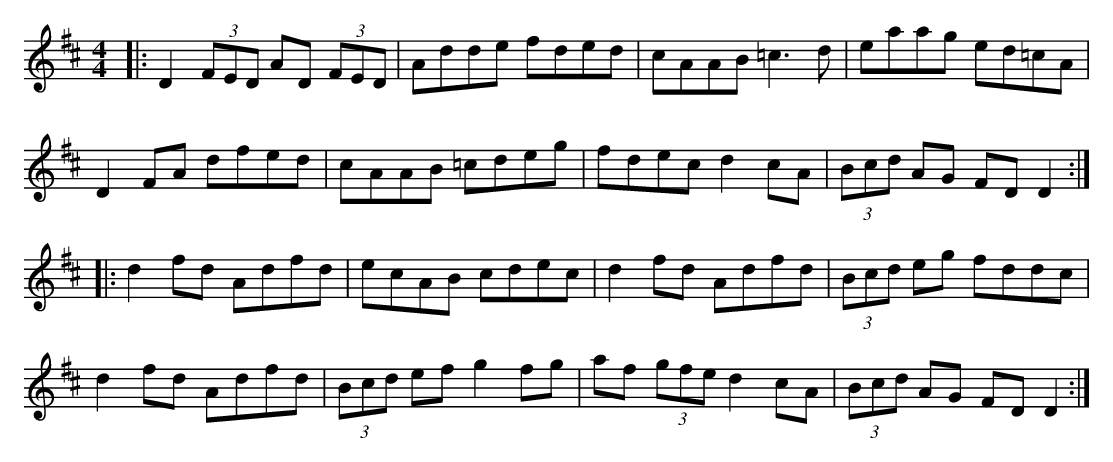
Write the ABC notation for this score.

X:1
M:4/4
K:D
|:D2 (3FED AD (3FED|Adde fded|cAAB =c3d|eaag ed=cA|
D2FA dfed|cAAB =cdeg|fdec d2cA|(3Bcd AG FDD2:|
|:d2fd Adfd|ecAB cdec|d2fd Adfd|(3Bcd eg fddc|
d2fd Adfd|(3Bcd ef g2fg|af (3gfe d2cA|(3Bcd AG FD D2:|
